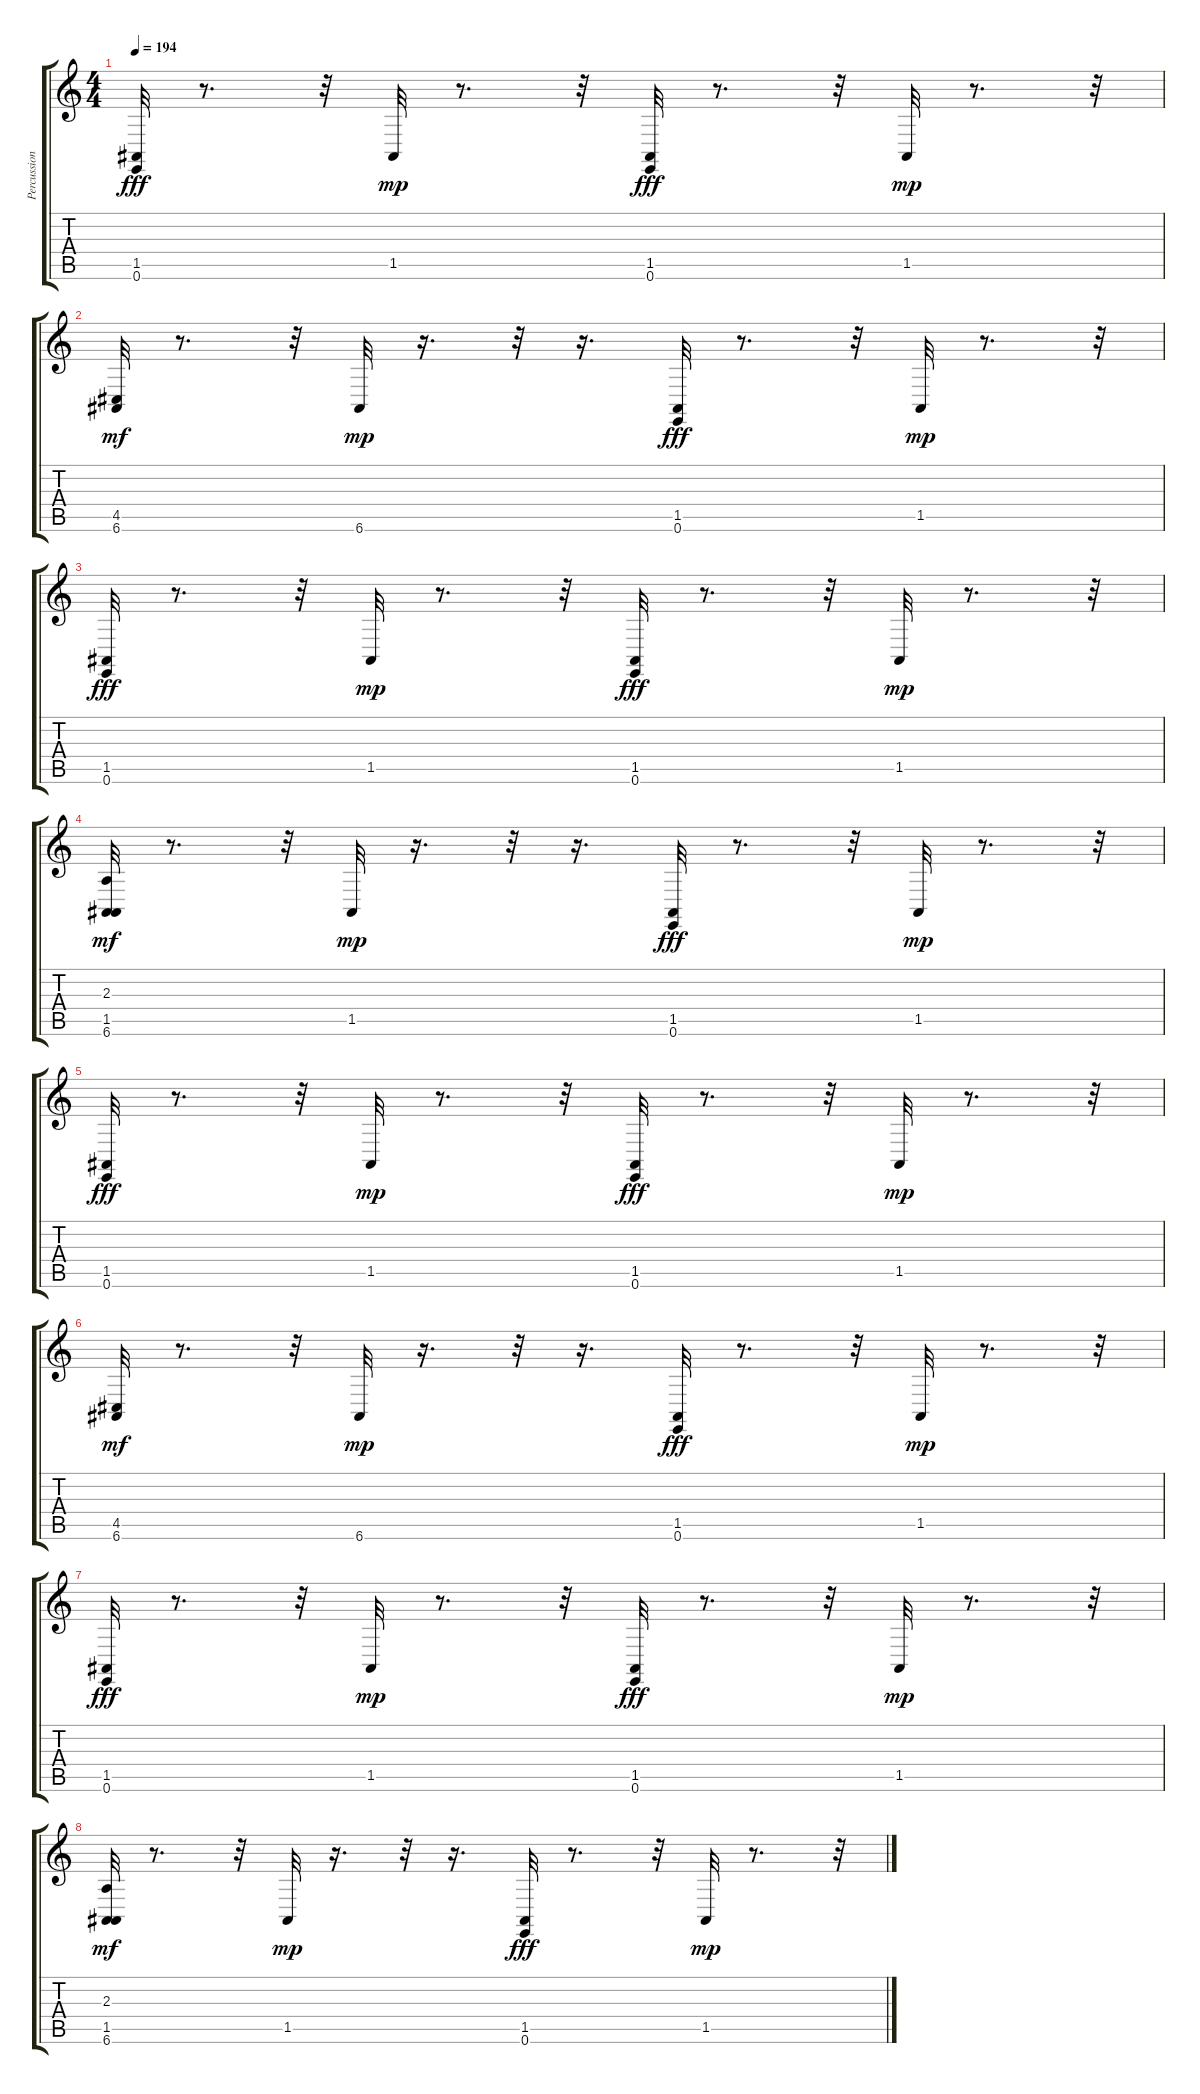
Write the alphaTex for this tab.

\track ("Percussioni(Dani)" "Percussion") {instrument electricgrandpiano}
\staff {score tabs}
\tuning (E4 B3 G3 D3 A2 E2) {hide}
\ts (4 4)
\tempo 194
\clef g2
\ks c
(1.5 0.6).32{dy fff} r.8{d} r.32 1.5.32{dy mp} r.8{d} r.32 (1.5 0.6).32{dy fff} r.8{d} r.32 1.5.32{dy mp} r.8{d} r.32 |
(4.5 6.6).32{dy mf} r.8{d} r.32 6.6.32{dy mp} r.16{d} r.32 r.16{d} (1.5 0.6).32{dy fff} r.8{d} r.32 1.5.32{dy mp} r.8{d} r.32 |
(1.5 0.6).32{dy fff} r.8{d} r.32 1.5.32{dy mp} r.8{d} r.32 (1.5 0.6).32{dy fff} r.8{d} r.32 1.5.32{dy mp} r.8{d} r.32 |
(2.3 1.5 6.6).32{dy mf} r.8{d} r.32 1.5.32{dy mp} r.16{d} r.32 r.16{d} (1.5 0.6).32{dy fff} r.8{d} r.32 1.5.32{dy mp} r.8{d} r.32 |
(1.5 0.6).32{dy fff} r.8{d} r.32 1.5.32{dy mp} r.8{d} r.32 (1.5 0.6).32{dy fff} r.8{d} r.32 1.5.32{dy mp} r.8{d} r.32 |
(4.5 6.6).32{dy mf} r.8{d} r.32 6.6.32{dy mp} r.16{d} r.32 r.16{d} (1.5 0.6).32{dy fff} r.8{d} r.32 1.5.32{dy mp} r.8{d} r.32 |
(1.5 0.6).32{dy fff} r.8{d} r.32 1.5.32{dy mp} r.8{d} r.32 (1.5 0.6).32{dy fff} r.8{d} r.32 1.5.32{dy mp} r.8{d} r.32 |
(2.3 1.5 6.6).32{dy mf} r.8{d} r.32 1.5.32{dy mp} r.16{d} r.32 r.16{d} (1.5 0.6).32{dy fff} r.8{d} r.32 1.5.32{dy mp} r.8{d} r.32
